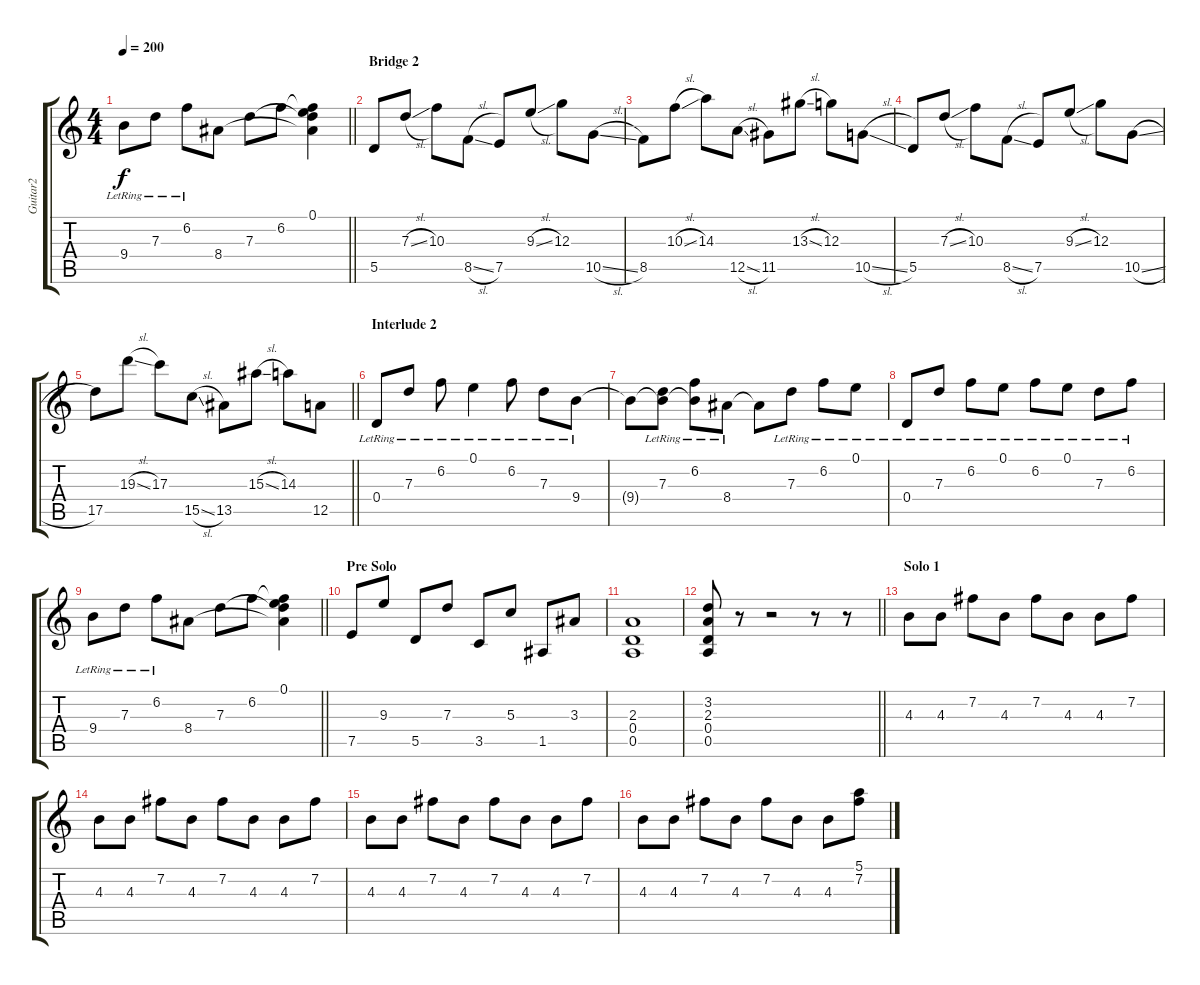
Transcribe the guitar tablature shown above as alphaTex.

\track ("Guitar2" "Guitar2") {instrument distortionguitar}
\staff {score tabs}
\tuning (E4 B3 G3 D3 A2 E2) {hide}
\ts (4 4)
\tempo 200
\clef g2
\barLineRight lightlight
\ks c
9.4{lr}.8{dy f instrument acousticguitarsteel} 7.3{lr}.8 6.2{lr}.8 8.4.8 7.3.8 6.2.8 (0.1 6.2{t} 7.3{t} 8.4{t}).4 |
\section ("" "Bridge 2")
5.5.8{instrument distortionguitar} 7.3{sl}.8 10.3.8 8.5{sl}.8 7.5.8 9.3{sl}.8 12.3.8 10.5{sl}.8 |
8.5.8 10.3{sl}.8 14.3.8 12.5{sl}.8 11.5.8 13.3{sl}.8 12.3.8 10.5{sl}.8 |
5.5.8 7.3{sl}.8 10.3.8 8.5{sl}.8 7.5.8 9.3{sl}.8 12.3.8 10.5{sl}.8 |
\barLineRight lightlight
17.5.8 19.3{sl}.8 17.3.8 15.5{sl}.8 13.5.8 15.3{sl}.8 14.3.8 12.5.8 |
\section ("" "Interlude 2")
0.4{lr}.8{instrument acousticguitarsteel} 7.3{lr}.8 6.2{lr}.8 0.1{lr}.4 6.2{lr}.8 7.3{lr}.8 9.4{lr}.8 |
9.4{t}.8{instrument acousticguitarsteel} (7.3{lr} 9.4{t}).8 (6.2{lr} 9.4{t}).8 8.4{lr}.8 8.4{t}.8 7.3{lr}.8 6.2{lr}.8 0.1{lr}.8 |
0.4{lr}.8{instrument acousticguitarsteel} 7.3{lr}.8 6.2{lr}.8 0.1{lr}.8 6.2{lr}.8 0.1{lr}.8 7.3{lr}.8 6.2{lr}.8 |
\barLineRight lightlight
9.4{lr}.8{instrument acousticguitarsteel} 7.3{lr}.8 6.2{lr}.8 8.4.8 7.3.8 6.2.8 (0.1 6.2{t} 7.3{t} 8.4{t}).4 |
\section ("" "Pre Solo")
7.5.8{instrument distortionguitar} 9.3.8 5.5.8 7.3.8 3.5.8 5.3.8 1.5.8 3.3.8 |
(2.3 0.4 0.5).1 |
\barLineRight lightlight
(3.2 2.3 0.4 0.5).8 r.8 r.2 r.8 r.8 |
\section ("" "Solo 1")
4.3.8 4.3.8 7.2.8 4.3.8 7.2.8 4.3.8 4.3.8 7.2.8 |
4.3.8 4.3.8 7.2.8 4.3.8 7.2.8 4.3.8 4.3.8 7.2.8 |
4.3.8 4.3.8 7.2.8 4.3.8 7.2.8 4.3.8 4.3.8 7.2.8 |
4.3.8 4.3.8 7.2.8 4.3.8 7.2.8 4.3.8 4.3.8 (5.1 7.2).8
